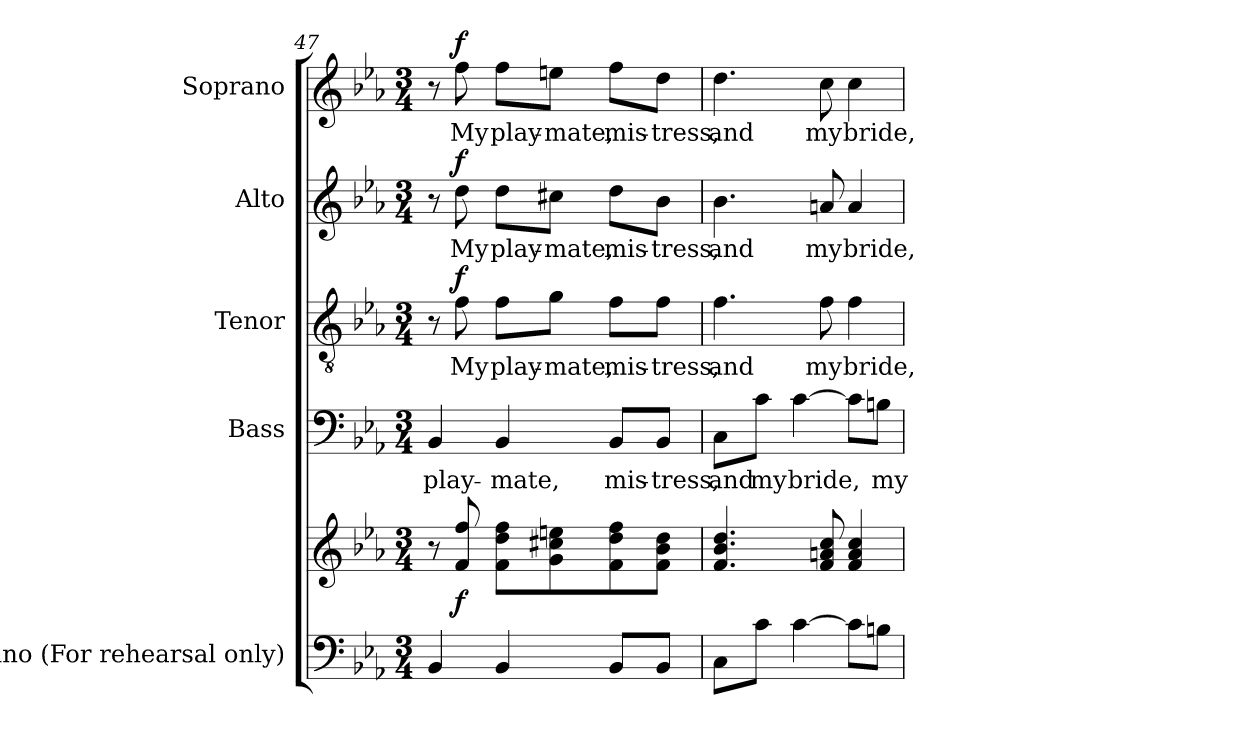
**kern	**kern	**dynam	**kern	**text	**kern	**text	**dynam	**kern	**text	**dynam	**kern	**text	**dynam
*part5	*part5	*part5	*part4	*part4	*part3	*part3	*part3	*part2	*part2	*part2	*part1	*part1	*part1
*staff6	*staff5	*staff5/6	*staff4	*staff4	*staff3	*staff3	*staff3	*staff2	*staff2	*staff2	*staff1	*staff1	*staff1
*I"Piano (For rehearsal only)	*	*	*I"Bass	*	*I"Tenor	*	*	*I"Alto	*	*	*I"Soprano	*	*
*I'Pno.	*	*	*I'B.	*	*I'T.	*	*	*I'A.	*	*	*I'S.	*	*
*clefF4	*clefG2	*	*clefF4	*	*clefGv2	*	*	*clefG2	*	*	*clefG2	*	*
*	*	*	*	*	*ITrd7c12	*	*	*	*	*	*	*	*
*k[b-e-a-]	*k[b-e-a-]	*	*k[b-e-a-]	*	*k[b-e-a-]	*	*	*k[b-e-a-]	*	*	*k[b-e-a-]	*	*
*E-:	*E-:	*	*E-:	*	*E-:	*	*	*E-:	*	*	*E-:	*	*
*M3/4	*M3/4	*	*M3/4	*	*M3/4	*	*	*M3/4	*	*	*M3/4	*	*
=47	=47	=47	=47	=47	=47	=47	=47	=47	=47	=47	=47	=47	=47
!	!	!	!	!LO:LY:b:color=#000000	!	!	!	!	!	!	!	!	!
4BB-i/	8r	.	4BB-i/	play-	8r	.	.	8r	.	.	8r	.	.
!	!	!	!	!	!	!LO:LY:b:color=#000000	!	!	!	!	!	!	!
!	!	!	!	!	!	!	!	!	!LO:LY:b:color=#000000	!	!	!	!
!	!	!	!	!	!	!	!	!	!	!	!	!LO:LY:b:color=#000000	!
.	8fi/ 8ffi	f	.	.	8Fi\	My	f	8ddi\	My	f	8ffi\	My	f
!	!	!	!	!LO:LY:b:color=#000000	!	!	!	!	!	!	!	!	!
!	!	!	!	!	!	!LO:LY:b:color=#000000	!	!	!	!	!	!	!
!	!	!	!	!	!	!	!	!	!LO:LY:b:color=#000000	!	!	!	!
!	!	!	!	!	!	!	!	!	!	!	!	!LO:LY:b:color=#000000	!
4BB-i/	8fi\ 8ddi 8ffiL	.	4BB-i/	-mate,	8Fi\L	play-	.	8ddi\L	play-	.	8ffi\L	play-	.
!	!	!	!	!	!	!LO:LY:b:color=#000000	!	!	!	!	!	!	!
!	!	!	!	!	!	!	!	!	!LO:LY:b:color=#000000	!	!	!	!
!	!	!	!	!	!	!	!	!	!	!	!	!LO:LY:b:color=#000000	!
.	8gi\ 8cc#Xi 8eeni	.	.	.	8Gi\J	-mate,	.	8cc#Xi\J	-mate,	.	8eeni\J	-mate,	.
!	!	!	!	!LO:LY:b:color=#000000	!	!	!	!	!	!	!	!	!
!	!	!	!	!	!	!LO:LY:b:color=#000000	!	!	!	!	!	!	!
!	!	!	!	!	!	!	!	!	!LO:LY:b:color=#000000	!	!	!	!
!	!	!	!	!	!	!	!	!	!	!	!	!LO:LY:b:color=#000000	!
8BB-i/L	8fi\ 8ddi 8ffi	.	8BB-i/L	mis-	8Fi\L	mis-	.	8ddi\L	mis-	.	8ffi\L	mis-	.
!	!	!	!	!LO:LY:b:color=#000000	!	!	!	!	!	!	!	!	!
!	!	!	!	!	!	!LO:LY:b:color=#000000	!	!	!	!	!	!	!
!	!	!	!	!	!	!	!	!	!LO:LY:b:color=#000000	!	!	!	!
!	!	!	!	!	!	!	!	!	!	!	!	!LO:LY:b:color=#000000	!
8BB-i/J	8fi\ 8b-i 8ddiJ	.	8BB-i/J	-tress,	8Fi\J	-tress,	.	8b-i\J	-tress,	.	8ddi\J	-tress,	.
=48	=48	=48	=48	=48	=48	=48	=48	=48	=48	=48	=48	=48	=48
!	!	!	!	!LO:LY:b:color=#000000	!	!	!	!	!	!	!	!	!
!	!	!	!	!	!	!LO:LY:b:color=#000000	!	!	!	!	!	!	!
!	!	!	!	!	!	!	!	!	!LO:LY:b:color=#000000	!	!	!	!
!	!	!	!	!	!	!	!	!	!	!	!	!LO:LY:b:color=#000000	!
8Ci\L	4.fi/ 4.b-i 4.ddi	.	8Ci\L	and	4.Fi\	and	.	4.b-i\	and	.	4.ddi\	and	.
!	!	!	!	!LO:LY:b:color=#000000	!	!	!	!	!	!	!	!	!
8ci\J	.	.	8ci\J	my	.	.	.	.	.	.	.	.	.
!	!	!	!	!LO:LY:b:color=#000000	!	!	!	!	!	!	!	!	!
[>4ci\	.	.	[>4ci\	bride,	.	.	.	.	.	.	.	.	.
!	!	!	!	!	!	!LO:LY:b:color=#000000	!	!	!	!	!	!	!
!	!	!	!	!	!	!	!	!	!LO:LY:b:color=#000000	!	!	!	!
!	!	!	!	!	!	!	!	!	!	!	!	!LO:LY:b:color=#000000	!
.	8fi/ 8ani 8cci	.	.	.	8Fi\	my	.	8ani/	my	.	8cci\	my	.
!	!	!	!	!	!	!LO:LY:b:color=#000000	!	!	!	!	!	!	!
!	!	!	!	!	!	!	!	!	!LO:LY:b:color=#000000	!	!	!	!
!	!	!	!	!	!	!	!	!	!	!	!	!LO:LY:b:color=#000000	!
8ci\L]	4fi/ 4ai 4cci	.	8ci\L]	.	4Fi\	bride,	.	4ai/	bride,	.	4cci\	bride,	.
!	!	!	!	!LO:LY:b:color=#000000	!	!	!	!	!	!	!	!	!
8Bni\J	.	.	8Bni\J	my	.	.	.	.	.	.	.	.	.
=	=	=	=	=	=	=	=	=	=	=	=	=	=
*-	*-	*-	*-	*-	*-	*-	*-	*-	*-	*-	*-	*-	*-
